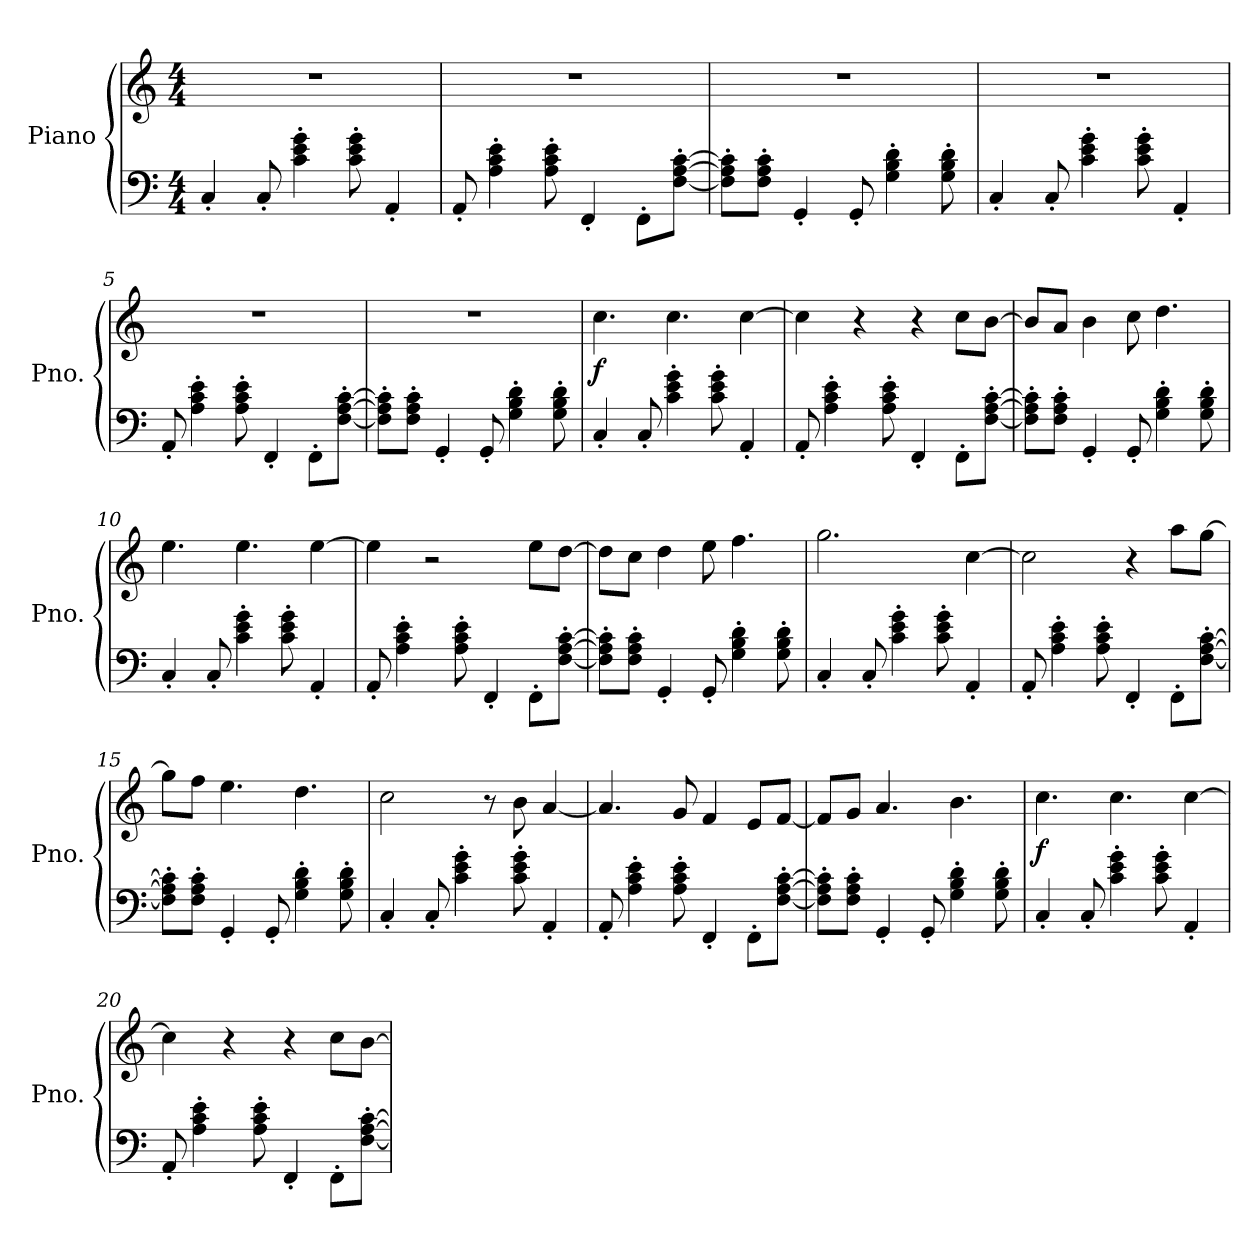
**kern	**kern	**dynam
*part1	*part1	*part1
*staff2	*staff1	*staff1/2
*I"Piano	*	*
*I'Pno.	*	*
*clefF4	*clefG2	*
*k[]	*k[]	*
*M4/4	*M4/4	*
=1	=1	=1
4C'/	1r	.
8C'/	.	.
4c\' 4e\' 4g\'	.	.
8c\' 8e\' 8g\'	.	.
4AA'/	.	.
=2	=2	=2
8AA'/	1r	.
4A\' 4c\' 4e\'	.	.
8A\' 8c\' 8e\'	.	.
4FF'/	.	.
8FF'\L	.	.
[8F\' [8A\' [8c\'J	.	.
=3	=3	=3
8F\]' 8A\]' 8c\]'L	1r	.
8F\' 8A\' 8c\'J	.	.
4GG'/	.	.
8GG'/	.	.
4G\' 4B\' 4d\'	.	.
8G\' 8B\' 8d\'	.	.
=4	=4	=4
4C'/	1r	.
8C'/	.	.
4c\' 4e\' 4g\'	.	.
8c\' 8e\' 8g\'	.	.
4AA'/	.	.
=5	=5	=5
8AA'/	1r	.
4A\' 4c\' 4e\'	.	.
8A\' 8c\' 8e\'	.	.
4FF'/	.	.
8FF'\L	.	.
[8F\' [8A\' [8c\'J	.	.
!!LO:LB:g=z
=6	=6	=6
8F\]' 8A\]' 8c\]'L	1r	.
8F\' 8A\' 8c\'J	.	.
4GG'/	.	.
8GG'/	.	.
4G\' 4B\' 4d\'	.	.
8G\' 8B\' 8d\'	.	.
=7	=7	=7
!	!	!LO:DY:b
4C'/	4.cc\	f
8C'/	.	.
4c\' 4e\' 4g\'	4.cc\	.
8c\' 8e\' 8g\'	.	.
4AA'/	[4cc\	.
=8	=8	=8
8AA'/	4cc\]	.
4A\' 4c\' 4e\'	.	.
.	4r	.
8A\' 8c\' 8e\'	.	.
4FF'/	4r	.
8FF'\L	8cc\L	.
[8F\' [8A\' [8c\'J	[8b\J	.
=9	=9	=9
8F\]' 8A\]' 8c\]'L	8b/L]	.
8F\' 8A\' 8c\'J	8a/J	.
4GG'/	4b\	.
8GG'/	8cc\	.
4G\' 4B\' 4d\'	4.dd\	.
8G\' 8B\' 8d\'	.	.
=10	=10	=10
4C'/	4.ee\	.
8C'/	.	.
4c\' 4e\' 4g\'	4.ee\	.
8c\' 8e\' 8g\'	.	.
4AA'/	[4ee\	.
=11	=11	=11
8AA'/	4ee\]	.
4A\' 4c\' 4e\'	.	.
.	2r	.
8A\' 8c\' 8e\'	.	.
4FF'/	.	.
8FF'\L	8ee\L	.
[8F\' [8A\' [8c\'J	[8dd\J	.
!!LO:LB:g=z
=12	=12	=12
8F\]' 8A\]' 8c\]'L	8dd\L]	.
8F\' 8A\' 8c\'J	8cc\J	.
4GG'/	4dd\	.
8GG'/	8ee\	.
4G\' 4B\' 4d\'	4.ff\	.
8G\' 8B\' 8d\'	.	.
=13	=13	=13
4C'/	2.gg\	.
8C'/	.	.
4c\' 4e\' 4g\'	.	.
8c\' 8e\' 8g\'	.	.
4AA'/	[4cc\	.
=14	=14	=14
8AA'/	2cc\]	.
4A\' 4c\' 4e\'	.	.
8A\' 8c\' 8e\'	.	.
4FF'/	4r	.
8FF'\L	8aa\L	.
[8F\' [8A\' [8c\'J	[8gg\J	.
=15	=15	=15
8F\]' 8A\]' 8c\]'L	8gg\L]	.
8F\' 8A\' 8c\'J	8ff\J	.
4GG'/	4.ee\	.
8GG'/	.	.
4G\' 4B\' 4d\'	4.dd\	.
8G\' 8B\' 8d\'	.	.
=16	=16	=16
4C'/	2cc\	.
8C'/	.	.
4c\' 4e\' 4g\'	.	.
.	8r	.
8c\' 8e\' 8g\'	8b\	.
4AA'/	[4a/	.
=17	=17	=17
8AA'/	4.a/]	.
4A\' 4c\' 4e\'	.	.
8A\' 8c\' 8e\'	8g/	.
4FF'/	4f/	.
8FF'\L	8e/L	.
[8F\' [8A\' [8c\'J	[8f/J	.
!!LO:LB:g=z
=18	=18	=18
8F\]' 8A\]' 8c\]'L	8f/L]	.
8F\' 8A\' 8c\'J	8g/J	.
4GG'/	4.a/	.
8GG'/	.	.
4G\' 4B\' 4d\'	4.b\	.
8G\' 8B\' 8d\'	.	.
=19	=19	=19
!	!	!LO:DY:b
4C'/	4.cc\	f
8C'/	.	.
4c\' 4e\' 4g\'	4.cc\	.
8c\' 8e\' 8g\'	.	.
4AA'/	[4cc\	.
=20	=20	=20
8AA'/	4cc\]	.
4A\' 4c\' 4e\'	.	.
.	4r	.
8A\' 8c\' 8e\'	.	.
4FF'/	4r	.
8FF'\L	8cc\L	.
[8F\' [8A\' [8c\'J	[8b\J	.
=	=	=
*-	*-	*-
